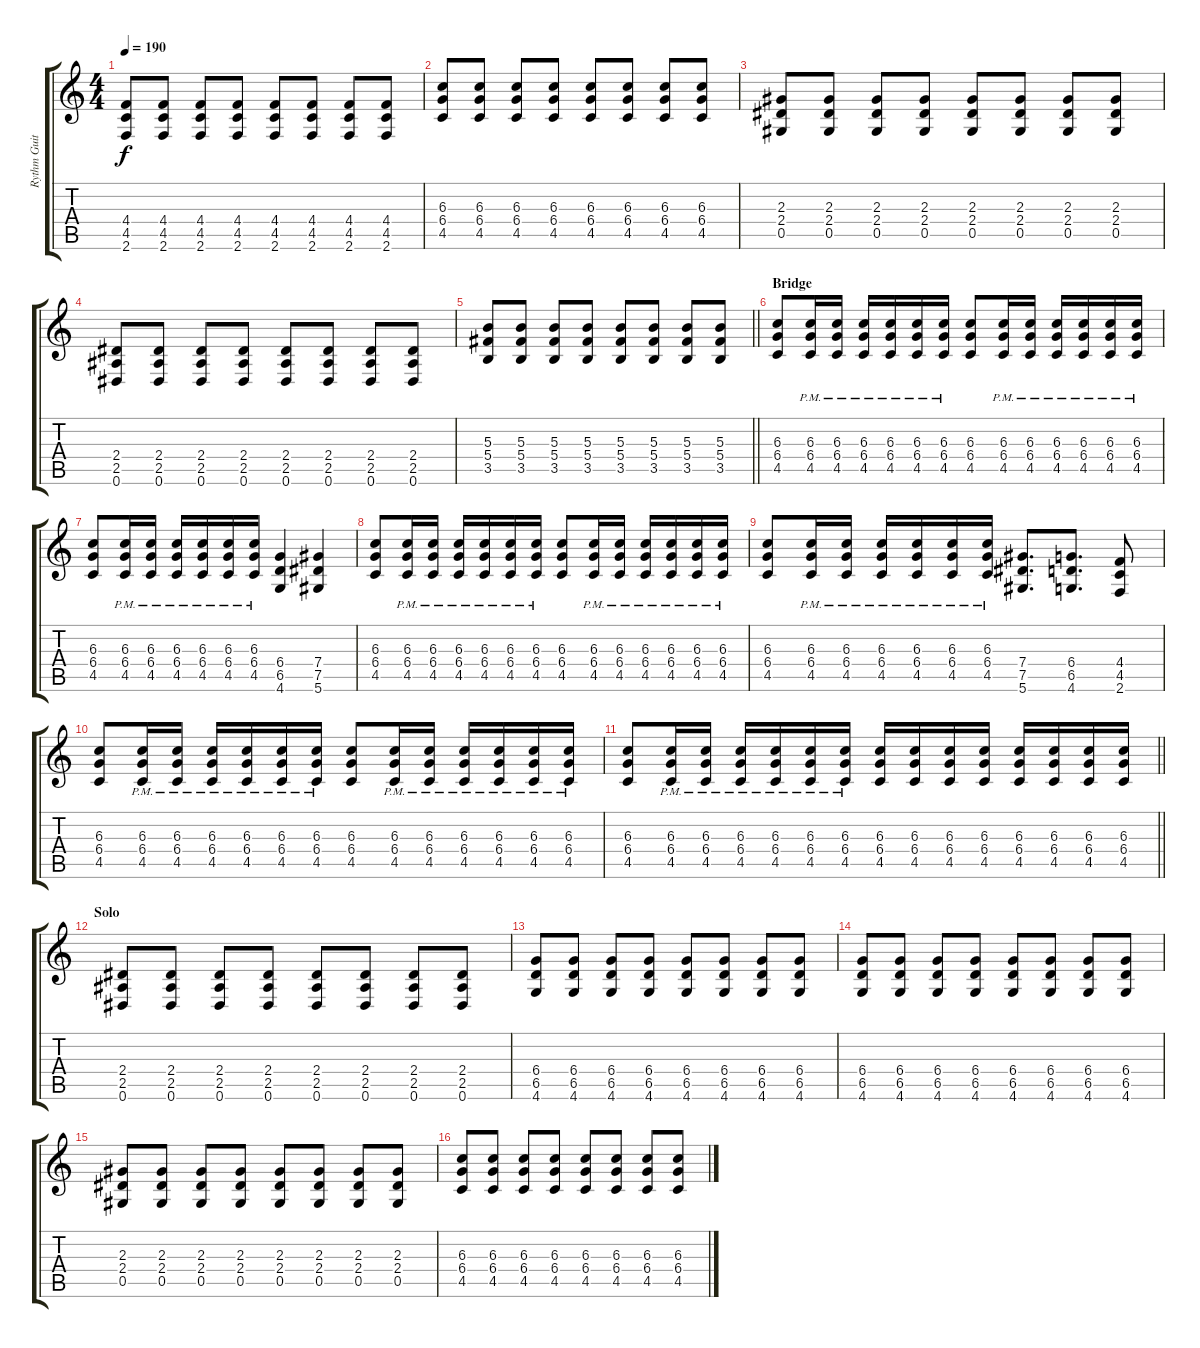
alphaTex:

\track ("Rythm Guitar B" "Rythm Guit") {instrument overdrivenguitar}
\staff {score tabs}
\tuning (Eb4 Bb3 Gb3 Db3 Ab2 Eb2) {hide}
\ts (4 4)
\tempo 190
\clef g2
\ks c
(4.4 4.5 2.6).8{dy f} (4.4 4.5 2.6).8 (4.4 4.5 2.6).8 (4.4 4.5 2.6).8 (4.4 4.5 2.6).8 (4.4 4.5 2.6).8 (4.4 4.5 2.6).8 (4.4 4.5 2.6).8 |
(6.3 6.4 4.5).8 (6.3 6.4 4.5).8 (6.3 6.4 4.5).8 (6.3 6.4 4.5).8 (6.3 6.4 4.5).8 (6.3 6.4 4.5).8 (6.3 6.4 4.5).8 (6.3 6.4 4.5).8 |
(2.3 2.4 0.5).8 (2.3 2.4 0.5).8 (2.3 2.4 0.5).8 (2.3 2.4 0.5).8 (2.3 2.4 0.5).8 (2.3 2.4 0.5).8 (2.3 2.4 0.5).8 (2.3 2.4 0.5).8 |
(2.4 2.5 0.6).8 (2.4 2.5 0.6).8 (2.4 2.5 0.6).8 (2.4 2.5 0.6).8 (2.4 2.5 0.6).8 (2.4 2.5 0.6).8 (2.4 2.5 0.6).8 (2.4 2.5 0.6).8 |
\barLineRight lightlight
(5.3 5.4 3.5).8 (5.3 5.4 3.5).8 (5.3 5.4 3.5).8 (5.3 5.4 3.5).8 (5.3 5.4 3.5).8 (5.3 5.4 3.5).8 (5.3 5.4 3.5).8 (5.3 5.4 3.5).8 |
\section ("" "Bridge")
(6.3 6.4 4.5).8 (6.3{pm} 6.4{pm} 4.5{pm}).16 (6.3{pm} 6.4{pm} 4.5{pm}).16 (6.3{pm} 6.4{pm} 4.5{pm}).16 (6.3{pm} 6.4{pm} 4.5{pm}).16 (6.3{pm} 6.4{pm} 4.5{pm}).16 (6.3{pm} 6.4{pm} 4.5{pm}).16 (6.3 6.4 4.5).8 (6.3{pm} 6.4{pm} 4.5{pm}).16 (6.3{pm} 6.4{pm} 4.5{pm}).16 (6.3{pm} 6.4{pm} 4.5{pm}).16 (6.3{pm} 6.4{pm} 4.5{pm}).16 (6.3{pm} 6.4{pm} 4.5{pm}).16 (6.3{pm} 6.4{pm} 4.5{pm}).16 |
(6.3 6.4 4.5).8 (6.3{pm} 6.4{pm} 4.5{pm}).16 (6.3{pm} 6.4{pm} 4.5{pm}).16 (6.3{pm} 6.4{pm} 4.5{pm}).16 (6.3{pm} 6.4{pm} 4.5{pm}).16 (6.3{pm} 6.4{pm} 4.5{pm}).16 (6.3{pm} 6.4{pm} 4.5{pm}).16 (6.4 6.5 4.6).4 (7.4 7.5 5.6).4 |
(6.3 6.4 4.5).8 (6.3{pm} 6.4{pm} 4.5{pm}).16 (6.3{pm} 6.4{pm} 4.5{pm}).16 (6.3{pm} 6.4{pm} 4.5{pm}).16 (6.3{pm} 6.4{pm} 4.5{pm}).16 (6.3{pm} 6.4{pm} 4.5{pm}).16 (6.3{pm} 6.4{pm} 4.5{pm}).16 (6.3 6.4 4.5).8 (6.3{pm} 6.4{pm} 4.5{pm}).16 (6.3{pm} 6.4{pm} 4.5{pm}).16 (6.3{pm} 6.4{pm} 4.5{pm}).16 (6.3{pm} 6.4{pm} 4.5{pm}).16 (6.3{pm} 6.4{pm} 4.5{pm}).16 (6.3{pm} 6.4{pm} 4.5{pm}).16 |
(6.3 6.4 4.5).8 (6.3{pm} 6.4{pm} 4.5{pm}).16 (6.3{pm} 6.4{pm} 4.5{pm}).16 (6.3{pm} 6.4{pm} 4.5{pm}).16 (6.3{pm} 6.4{pm} 4.5{pm}).16 (6.3{pm} 6.4{pm} 4.5{pm}).16 (6.3{pm} 6.4{pm} 4.5{pm}).16 (7.4 7.5 5.6).8{d} (6.4 6.5 4.6).8{d} (4.4 4.5 2.6).8 |
(6.3 6.4 4.5).8 (6.3{pm} 6.4{pm} 4.5{pm}).16 (6.3{pm} 6.4{pm} 4.5{pm}).16 (6.3{pm} 6.4{pm} 4.5{pm}).16 (6.3{pm} 6.4{pm} 4.5{pm}).16 (6.3{pm} 6.4{pm} 4.5{pm}).16 (6.3{pm} 6.4{pm} 4.5{pm}).16 (6.3 6.4 4.5).8 (6.3{pm} 6.4{pm} 4.5{pm}).16 (6.3{pm} 6.4{pm} 4.5{pm}).16 (6.3{pm} 6.4{pm} 4.5{pm}).16 (6.3{pm} 6.4{pm} 4.5{pm}).16 (6.3{pm} 6.4{pm} 4.5{pm}).16 (6.3{pm} 6.4{pm} 4.5{pm}).16 |
\barLineRight lightlight
(6.3 6.4 4.5).8 (6.3{pm} 6.4{pm} 4.5{pm}).16 (6.3{pm} 6.4{pm} 4.5{pm}).16 (6.3{pm} 6.4{pm} 4.5{pm}).16 (6.3{pm} 6.4{pm} 4.5{pm}).16 (6.3{pm} 6.4{pm} 4.5{pm}).16 (6.3{pm} 6.4{pm} 4.5{pm}).16 (6.3 6.4 4.5).16 (6.3 6.4 4.5).16 (6.3 6.4 4.5).16 (6.3 6.4 4.5).16 (6.3 6.4 4.5).16 (6.3 6.4 4.5).16 (6.3 6.4 4.5).16 (6.3 6.4 4.5).16 |
\section ("" "Solo")
(2.4 2.5 0.6).8 (2.4 2.5 0.6).8 (2.4 2.5 0.6).8 (2.4 2.5 0.6).8 (2.4 2.5 0.6).8 (2.4 2.5 0.6).8 (2.4 2.5 0.6).8 (2.4 2.5 0.6).8 |
(6.4 6.5 4.6).8 (6.4 6.5 4.6).8 (6.4 6.5 4.6).8 (6.4 6.5 4.6).8 (6.4 6.5 4.6).8 (6.4 6.5 4.6).8 (6.4 6.5 4.6).8 (6.4 6.5 4.6).8 |
(6.4 6.5 4.6).8 (6.4 6.5 4.6).8 (6.4 6.5 4.6).8 (6.4 6.5 4.6).8 (6.4 6.5 4.6).8 (6.4 6.5 4.6).8 (6.4 6.5 4.6).8 (6.4 6.5 4.6).8 |
(2.3 2.4 0.5).8 (2.3 2.4 0.5).8 (2.3 2.4 0.5).8 (2.3 2.4 0.5).8 (2.3 2.4 0.5).8 (2.3 2.4 0.5).8 (2.3 2.4 0.5).8 (2.3 2.4 0.5).8 |
(6.3 6.4 4.5).8 (6.3 6.4 4.5).8 (6.3 6.4 4.5).8 (6.3 6.4 4.5).8 (6.3 6.4 4.5).8 (6.3 6.4 4.5).8 (6.3 6.4 4.5).8 (6.3 6.4 4.5).8
